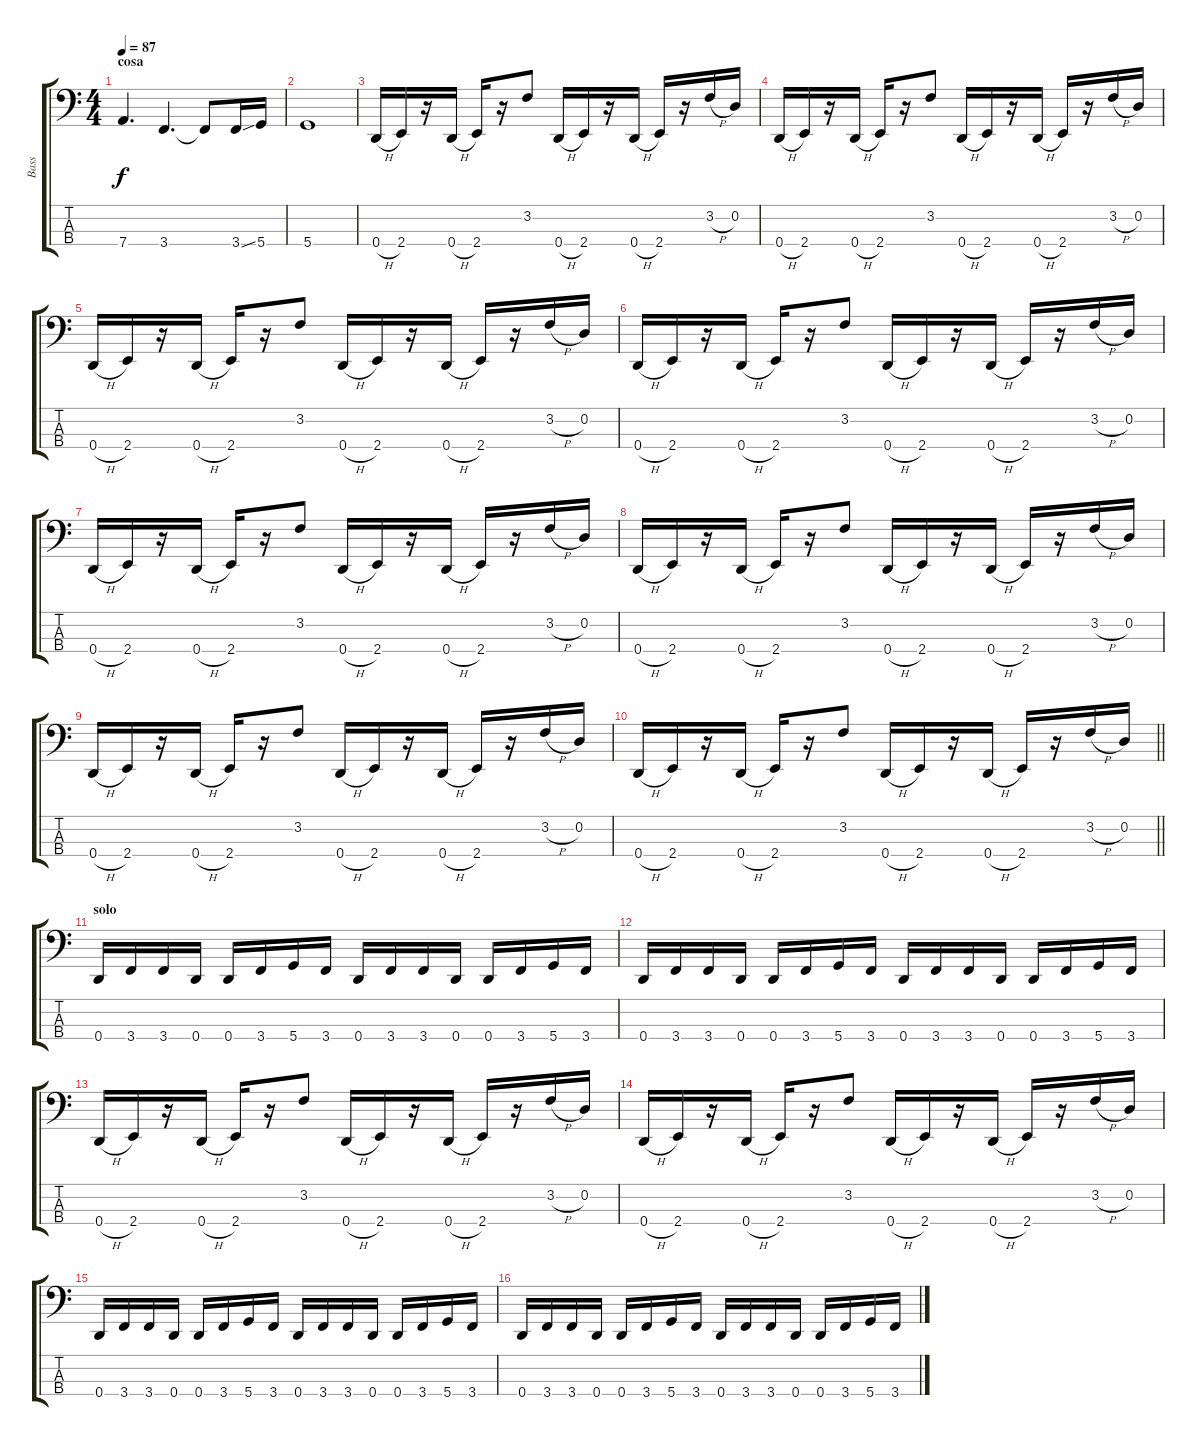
\track ("Bass" "Bass") {instrument electricbassfinger}
\staff {score tabs}
\tuning (G2 D2 A1 D1) {hide}
\ts (4 4)
\section ("" "cosa")
\tempo 87
\clef f4
\ks c
7.4.4{d dy f} 3.4.4{d} 3.4{t}.8 3.4{ss}.16 5.4.16 |
5.4.1 |
0.4{h}.16{instrument slapbass1} 2.4.16 r.16 0.4{h}.16 2.4.16 r.16 3.2.8 0.4{h}.16 2.4.16 r.16 0.4{h}.16 2.4.16 r.16 3.2{h}.16 0.2.16 |
0.4{h}.16{instrument slapbass1} 2.4.16 r.16 0.4{h}.16 2.4.16 r.16 3.2.8 0.4{h}.16 2.4.16 r.16 0.4{h}.16 2.4.16 r.16 3.2{h}.16 0.2.16 |
0.4{h}.16{instrument slapbass1} 2.4.16 r.16 0.4{h}.16 2.4.16 r.16 3.2.8 0.4{h}.16 2.4.16 r.16 0.4{h}.16 2.4.16 r.16 3.2{h}.16 0.2.16 |
0.4{h}.16{instrument slapbass1} 2.4.16 r.16 0.4{h}.16 2.4.16 r.16 3.2.8 0.4{h}.16 2.4.16 r.16 0.4{h}.16 2.4.16 r.16 3.2{h}.16 0.2.16 |
0.4{h}.16{instrument slapbass1} 2.4.16 r.16 0.4{h}.16 2.4.16 r.16 3.2.8 0.4{h}.16 2.4.16 r.16 0.4{h}.16 2.4.16 r.16 3.2{h}.16 0.2.16 |
0.4{h}.16{instrument slapbass1} 2.4.16 r.16 0.4{h}.16 2.4.16 r.16 3.2.8 0.4{h}.16 2.4.16 r.16 0.4{h}.16 2.4.16 r.16 3.2{h}.16 0.2.16 |
0.4{h}.16{instrument slapbass1} 2.4.16 r.16 0.4{h}.16 2.4.16 r.16 3.2.8 0.4{h}.16 2.4.16 r.16 0.4{h}.16 2.4.16 r.16 3.2{h}.16 0.2.16 |
\barLineRight lightlight
0.4{h}.16{instrument slapbass1} 2.4.16 r.16 0.4{h}.16 2.4.16 r.16 3.2.8 0.4{h}.16 2.4.16 r.16 0.4{h}.16 2.4.16 r.16 3.2{h}.16 0.2.16 |
\section ("" "solo")
0.4.16{volume 13 instrument electricbassfinger} 3.4.16 3.4.16 0.4.16 0.4.16 3.4.16 5.4.16 3.4.16 0.4.16{instrument electricbassfinger} 3.4.16 3.4.16 0.4.16 0.4.16 3.4.16 5.4.16 3.4.16 |
0.4.16{instrument electricbassfinger} 3.4.16 3.4.16 0.4.16 0.4.16 3.4.16 5.4.16 3.4.16 0.4.16{instrument electricbassfinger} 3.4.16 3.4.16 0.4.16 0.4.16 3.4.16 5.4.16 3.4.16 |
0.4{h}.16{instrument slapbass1} 2.4.16 r.16 0.4{h}.16 2.4.16 r.16 3.2.8 0.4{h}.16 2.4.16 r.16 0.4{h}.16 2.4.16 r.16 3.2{h}.16 0.2.16 |
0.4{h}.16{instrument slapbass1} 2.4.16 r.16 0.4{h}.16 2.4.16 r.16 3.2.8 0.4{h}.16 2.4.16 r.16 0.4{h}.16 2.4.16 r.16 3.2{h}.16 0.2.16 |
0.4.16{volume 13 instrument electricbassfinger} 3.4.16 3.4.16 0.4.16 0.4.16 3.4.16 5.4.16 3.4.16 0.4.16{instrument electricbassfinger} 3.4.16 3.4.16 0.4.16 0.4.16 3.4.16 5.4.16 3.4.16 |
0.4.16{instrument electricbassfinger} 3.4.16 3.4.16 0.4.16 0.4.16 3.4.16 5.4.16 3.4.16 0.4.16{instrument electricbassfinger} 3.4.16 3.4.16 0.4.16 0.4.16 3.4.16 5.4.16 3.4.16
